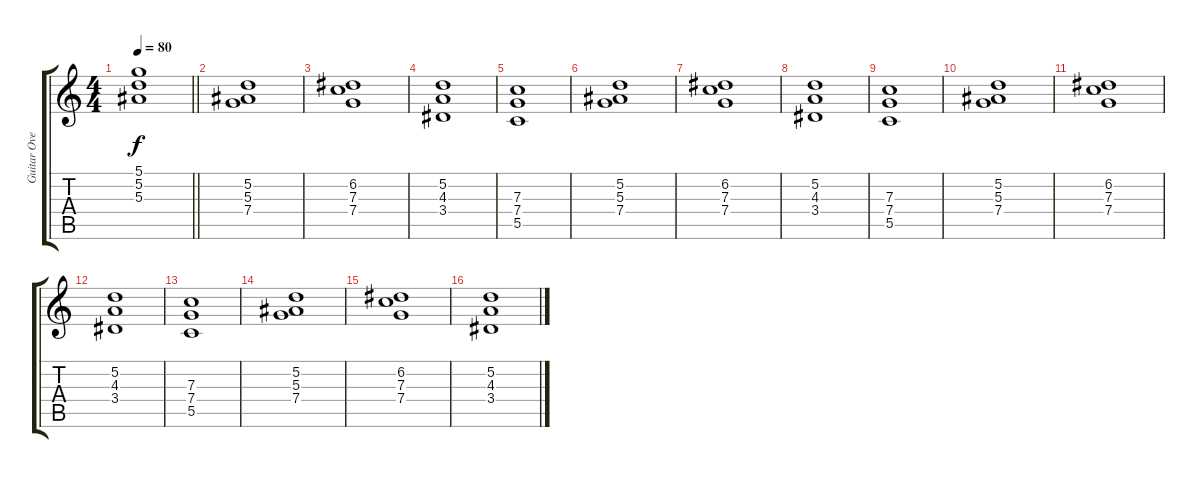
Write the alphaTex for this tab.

\track ("Guitar Overdub" "Guitar Ove") {instrument distortionguitar}
\staff {score tabs}
\tuning (D4 A3 F3 C3 G2 D2) {hide}
\ts (4 4)
\tempo 80
\clef g2
\barLineRight lightlight
\ks c
(5.1 5.2 5.3).1{dy f} |
(5.2 5.3 7.4).1 |
(6.2 7.3 7.4).1 |
(5.2 4.3 3.4).1 |
(7.3 7.4 5.5).1 |
(5.2 5.3 7.4).1 |
(6.2 7.3 7.4).1 |
(5.2 4.3 3.4).1 |
(7.3 7.4 5.5).1 |
(5.2 5.3 7.4).1 |
(6.2 7.3 7.4).1 |
(5.2 4.3 3.4).1 |
(7.3 7.4 5.5).1 |
(5.2 5.3 7.4).1 |
(6.2 7.3 7.4).1 |
(5.2 4.3 3.4).1
